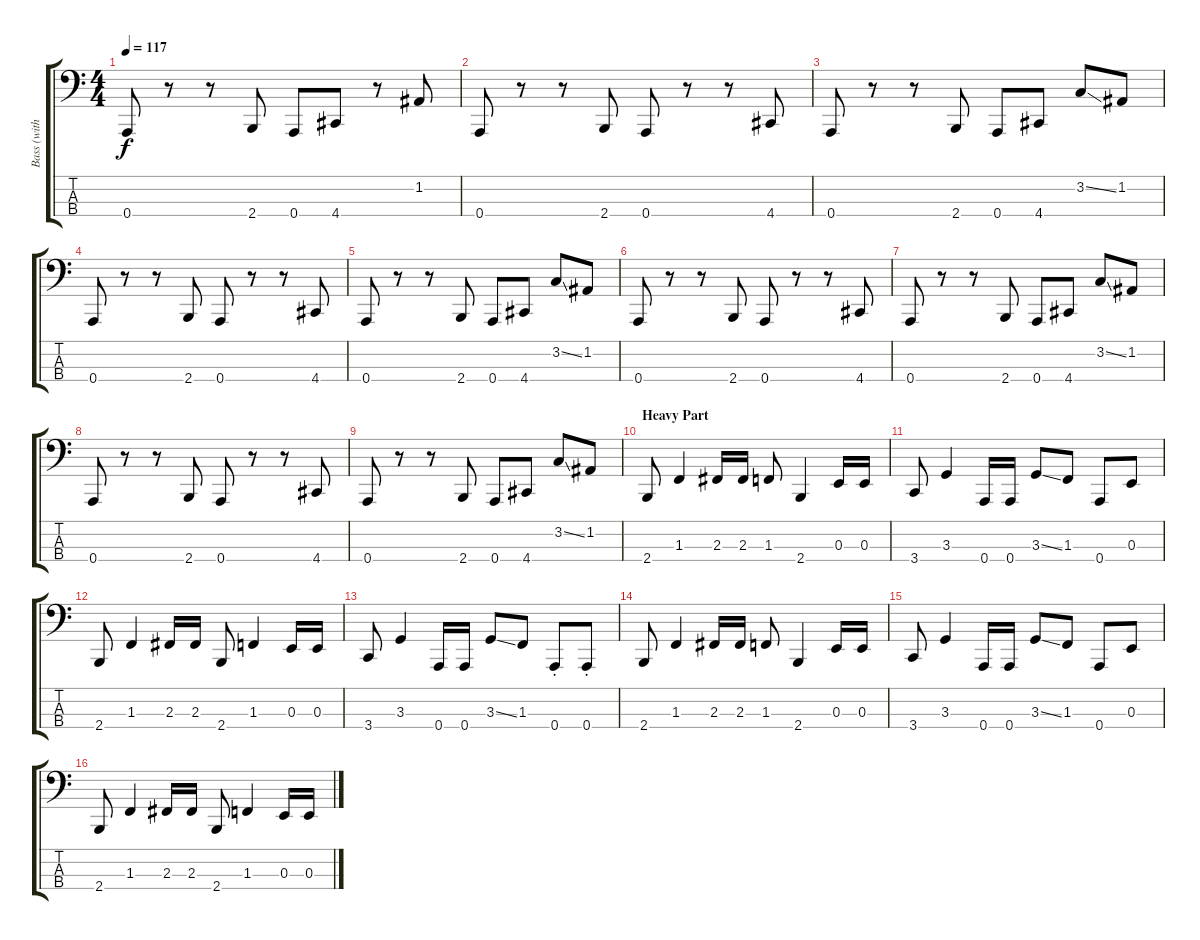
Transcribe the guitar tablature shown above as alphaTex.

\track ("Bass (with pick and electrical sound)" "Bass (with") {instrument synthbass1}
\staff {score tabs}
\tuning (G2 A1 E1 A0) {hide}
\ts (4 4)
\tempo 117
\clef f4
\ks c
0.4.8{dy f} r.8 r.8 2.4.8 0.4.8 4.4.8 r.8 1.2.8 |
0.4.8 r.8 r.8 2.4.8 0.4.8 r.8 r.8 4.4.8 |
0.4.8 r.8 r.8 2.4.8 0.4.8 4.4.8 3.2{ss}.8 1.2.8 |
0.4.8 r.8 r.8 2.4.8 0.4.8 r.8 r.8 4.4.8 |
0.4.8 r.8 r.8 2.4.8 0.4.8 4.4.8 3.2{ss}.8 1.2.8 |
0.4.8 r.8 r.8 2.4.8 0.4.8 r.8 r.8 4.4.8 |
0.4.8 r.8 r.8 2.4.8 0.4.8 4.4.8 3.2{ss}.8 1.2.8 |
0.4.8 r.8 r.8 2.4.8 0.4.8 r.8 r.8 4.4.8 |
0.4.8 r.8 r.8 2.4.8 0.4.8 4.4.8 3.2{ss}.8 1.2.8 |
\section ("" "Heavy Part")
2.4.8{volume 14} 1.3.4 2.3.16 2.3.16 1.3.8 2.4.4 0.3.16 0.3.16 |
3.4.8 3.3.4 0.4.16 0.4.16 3.3{ss}.8 1.3.8 0.4.8 0.3.8 |
2.4.8 1.3.4 2.3.16 2.3.16 2.4.8 1.3.4 0.3.16 0.3.16 |
3.4.8 3.3.4 0.4.16 0.4.16 3.3{ss}.8 1.3.8 0.4{st}.8 0.4{st}.8 |
2.4.8 1.3.4 2.3.16 2.3.16 1.3.8 2.4.4 0.3.16 0.3.16 |
3.4.8 3.3.4 0.4.16 0.4.16 3.3{ss}.8 1.3.8 0.4.8 0.3.8 |
2.4.8 1.3.4 2.3.16 2.3.16 2.4.8 1.3.4 0.3.16 0.3.16
